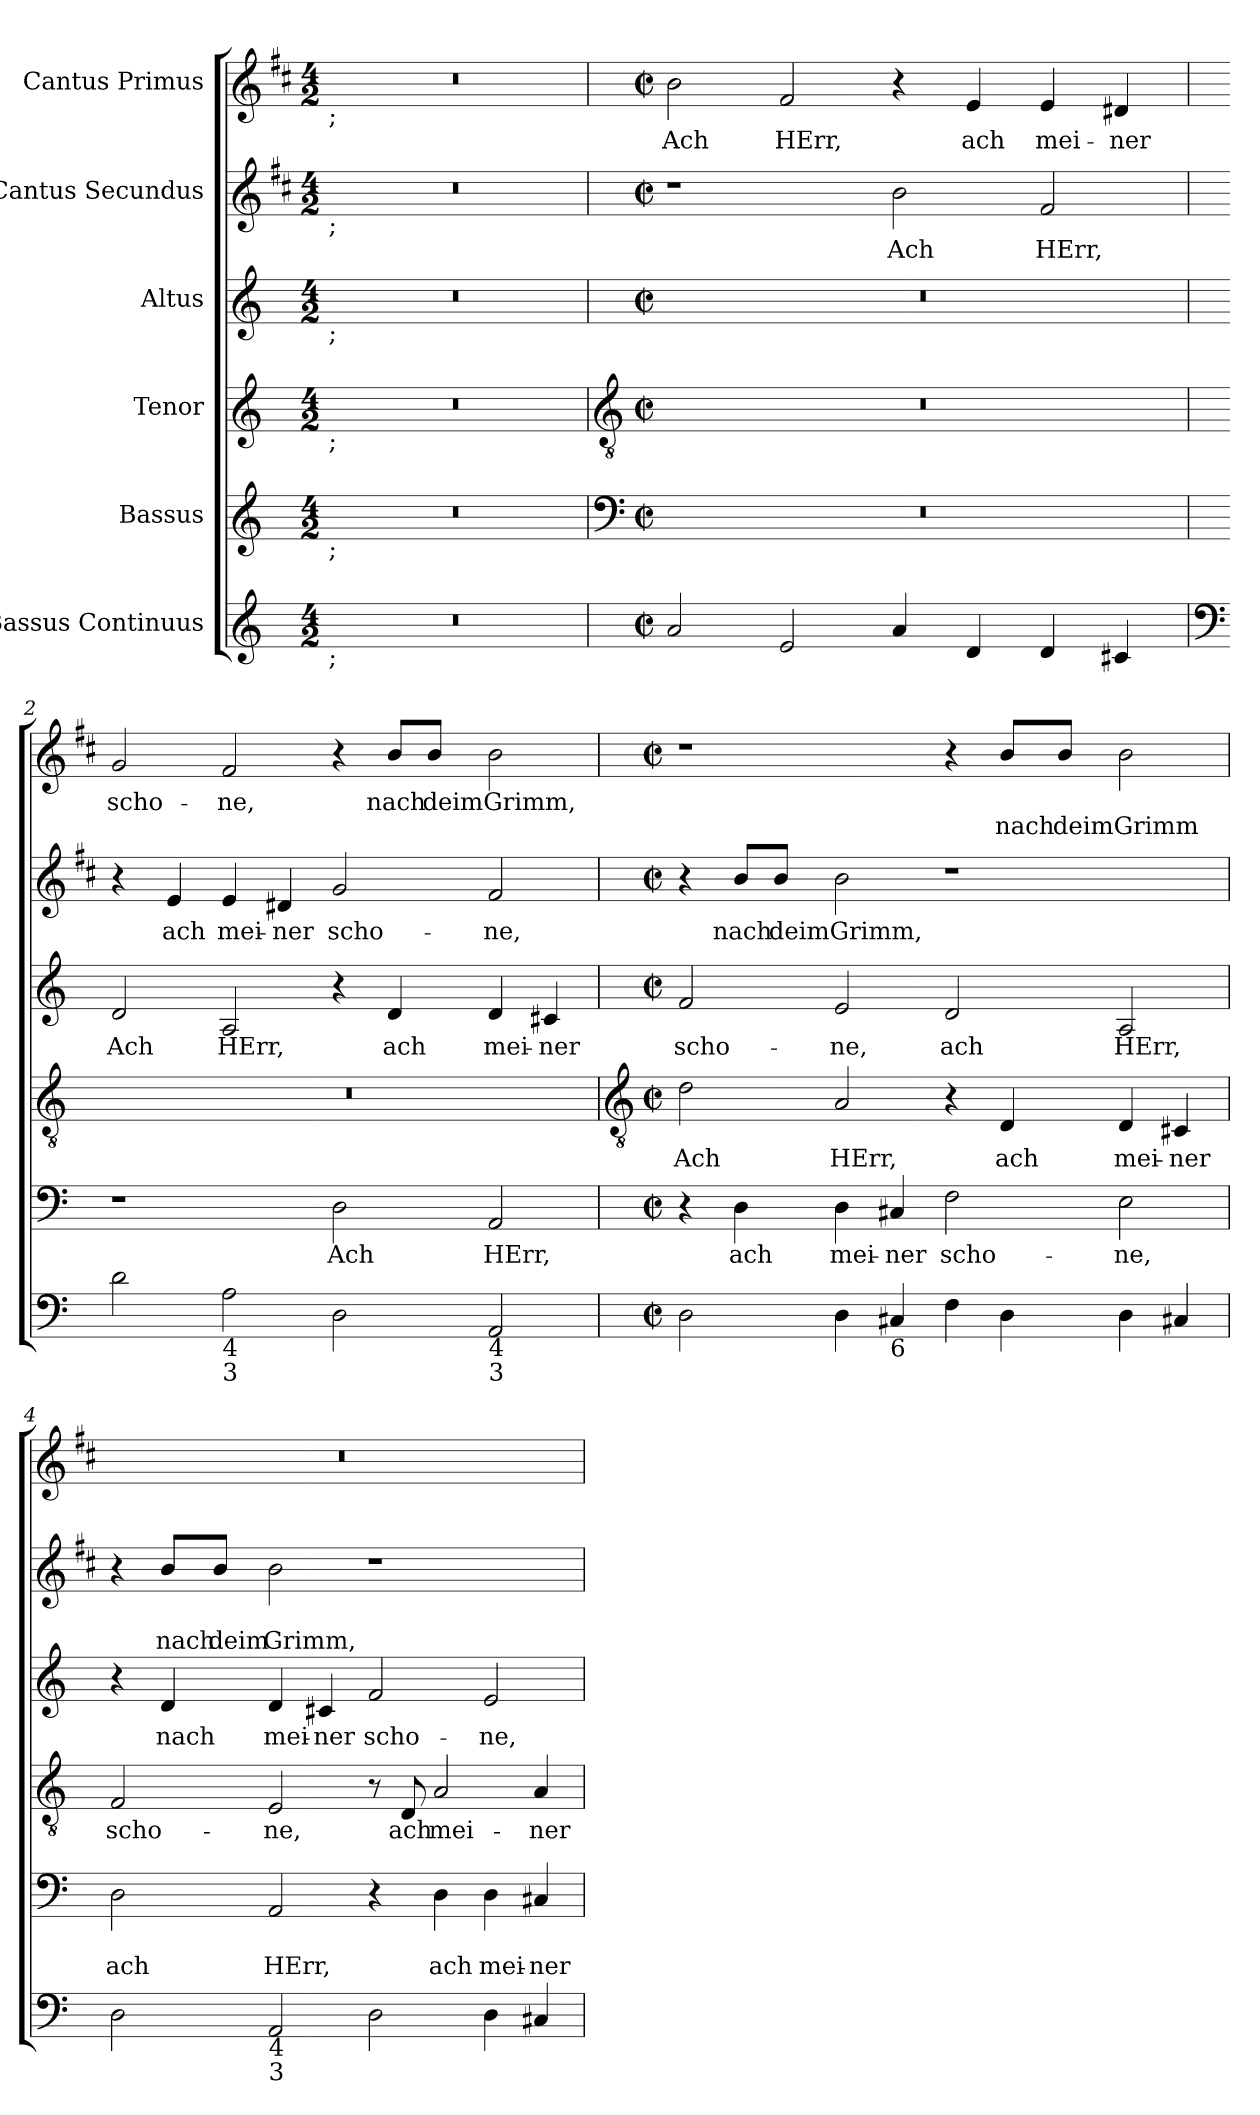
**kern	**kern	**text	**text	**kern	**text	**kern	**text	**kern	**text	**text	**kern	**text	**text
*part6	*part5	*part5	*part5	*part4	*part4	*part3	*part3	*part2	*part2	*part2	*part1	*part1	*part1
*staff6	*staff5	*staff5	*staff5	*staff4	*staff4	*staff3	*staff3	*staff2	*staff2	*staff2	*staff1	*staff1	*staff1
*I"Bassus Continuus	*I"Bassus	*	*	*I"Tenor	*	*I"Altus	*	*I"Cantus Secundus	*	*	*I"Cantus Primus	*	*
*clefG2	*clefG2	*	*	*clefG2	*	*clefG2	*	*clefG2	*	*	*clefG2	*	*
*	*	*	*	*	*	*	*	*ITrd1c2	*	*	*ITrd1c2	*	*
*k[]	*k[]	*	*	*k[]	*	*k[]	*	*k[]	*	*	*k[]	*	*
*C:	*C:	*	*	*C:	*	*C:	*	*C:	*	*	*C:	*	*
*M4/2	*M4/2	*	*	*M4/2	*	*M4/2	*	*M4/2	*	*	*M4/2	*	*
=	=	=	=	=	=	=	=	=	=	=	=	=	=
!	!	!	!	!	!	!	!	!	!	!	!LO:TX:b:t=;	!	!
!	!	!	!	!	!	!	!	!LO:TX:b:t=;	!	!	!	!	!
!	!	!	!	!	!	!LO:TX:b:t=;	!	!	!	!	!	!	!
!	!	!	!	!LO:TX:b:t=;	!	!	!	!	!	!	!	!	!
!	!LO:TX:b:t=;	!	!	!	!	!	!	!	!	!	!	!	!
!LO:TX:b:t=;	!	!	!	!	!	!	!	!	!	!	!	!	!
0r	0r	.	.	0r	.	0r	.	0r	.	.	0r	.	.
!!LO:LB:g=z
=1	=1	=1	=1	=1	=1	=1	=1	=1	=1	=1	=1	=1	=1
*	*clefF4	*	*	*clefGv2	*	*	*	*	*	*	*	*	*
*M4/2	*M4/2	*	*	*M4/2	*	*M4/2	*	*M4/2	*	*	*M4/2	*	*
*met(c|)	*met(c|)	*	*	*met(c|)	*	*met(c|)	*	*met(c|)	*	*	*met(c|)	*	*
!	!	!	!	!	!	!	!	!	!	!	!	!LO:LY:b	!
2a	0r	.	.	0r	.	0r	.	1r	.	.	2a	Ach	.
!	!	!	!	!	!	!	!	!	!	!	!	!LO:LY:b	!
2e	.	.	.	.	.	.	.	.	.	.	2e	HErr,	.
!	!	!	!	!	!	!	!	!	!LO:LY:b	!	!	!	!
4a	.	.	.	.	.	.	.	2a	Ach	.	4r	.	.
!	!	!	!	!	!	!	!	!	!	!	!	!LO:LY:b	!
4d	.	.	.	.	.	.	.	.	.	.	4d	ach	.
!	!	!	!	!	!	!	!	!	!LO:LY:b	!	!	!LO:LY:b	!
4d	.	.	.	.	.	.	.	2e	HErr,	.	4d	mei-	.
!	!	!	!	!	!	!	!	!	!	!	!	!LO:LY:b	!
4c#X	.	.	.	.	.	.	.	.	.	.	4c#X	-ner	.
=2	=2	=2	=2	=2	=2	=2	=2	=2	=2	=2	=2	=2	=2
*clefF4	*	*	*	*	*	*	*	*	*	*	*	*	*
!	!	!	!	!	!	!	!LO:LY:b	!	!	!	!	!LO:LY:b	!
2d	1r	.	.	0r	.	2d	Ach	4r	.	.	2f	scho-	.
!	!	!	!	!	!	!	!	!	!LO:LY:b	!	!	!	!
.	.	.	.	.	.	.	.	4d	ach	.	.	.	.
!LO:TX:b:t=4	!	!	!	!	!	!	!	!	!	!	!	!	!
!LO:TX:b:t=3	!	!	!	!	!	!	!	!	!	!	!	!	!
!	!	!	!	!	!	!	!LO:LY:b	!	!LO:LY:b	!	!	!LO:LY:b	!
2A	.	.	.	.	.	2A	HErr,	4d	mei-	.	2e	-ne,	.
!	!	!	!	!	!	!	!	!	!LO:LY:b	!	!	!	!
.	.	.	.	.	.	.	.	4c#X	-ner	.	.	.	.
!	!	!LO:LY:b	!	!	!	!	!	!	!LO:LY:b	!	!	!	!
2D	2D	Ach	.	.	.	4r	.	2f	scho-	.	4r	.	.
!	!	!	!	!	!	!	!LO:LY:b	!	!	!	!	!LO:LY:b	!
.	.	.	.	.	.	4d	ach	.	.	.	8a/L	nach	.
!	!	!	!	!	!	!	!	!	!	!	!	!LO:LY:b	!
.	.	.	.	.	.	.	.	.	.	.	8a/J	deim	.
!LO:TX:b:t=4	!	!	!	!	!	!	!	!	!	!	!	!	!
!LO:TX:b:t=3	!	!	!	!	!	!	!	!	!	!	!	!	!
!	!	!LO:LY:b	!	!	!	!	!LO:LY:b	!	!LO:LY:b	!	!	!LO:LY:b	!
2AA	2AA	HErr,	.	.	.	4d	mei-	2e	-ne,	.	2a	Grimm,	.
!	!	!	!	!	!	!	!LO:LY:b	!	!	!	!	!	!
.	.	.	.	.	.	4c#X	-ner	.	.	.	.	.	.
!!LO:LB:g=z
=3	=3	=3	=3	=3	=3	=3	=3	=3	=3	=3	=3	=3	=3
*	*	*	*	*clefGv2	*	*	*	*	*	*	*	*	*
*M4/2	*M4/2	*	*	*M4/2	*	*M4/2	*	*M4/2	*	*	*M4/2	*	*
*met(c|)	*met(c|)	*	*	*met(c|)	*	*met(c|)	*	*met(c|)	*	*	*met(c|)	*	*
!	!	!	!	!	!LO:LY:b	!	!LO:LY:b	!	!	!	!	!	!
2D	4r	.	.	2d	Ach	2f	scho-	4r	.	.	1r	.	.
!	!	!LO:LY:b	!	!	!	!	!	!	!LO:LY:b	!	!	!	!
.	4D	ach	.	.	.	.	.	8a/L	nach	.	.	.	.
!	!	!	!	!	!	!	!	!	!LO:LY:b	!	!	!	!
.	.	.	.	.	.	.	.	8a/J	deim	.	.	.	.
!	!	!LO:LY:b	!	!	!LO:LY:b	!	!LO:LY:b	!	!LO:LY:b	!	!	!	!
4D	4D	mei-	.	2A	HErr,	2e	-ne,	2a	Grimm,	.	.	.	.
!LO:TX:b:t=6	!	!	!	!	!	!	!	!	!	!	!	!	!
!	!	!LO:LY:b	!	!	!	!	!	!	!	!	!	!	!
4C#X	4C#X	-ner	.	.	.	.	.	.	.	.	.	.	.
!	!	!LO:LY:b	!	!	!	!	!LO:LY:b	!	!	!	!	!	!
4F	2F	scho-	.	4r	.	2d	ach	1r	.	.	4r	.	.
!	!	!	!	!	!LO:LY:b	!	!	!	!	!	!	!	!LO:LY:b
4D	.	.	.	4D	ach	.	.	.	.	.	8a/L	.	nach
!	!	!	!	!	!	!	!	!	!	!	!	!	!LO:LY:b
.	.	.	.	.	.	.	.	.	.	.	8a/J	.	deim
!	!	!LO:LY:b	!	!	!LO:LY:b	!	!LO:LY:b	!	!	!	!	!	!LO:LY:b
4D	2E	-ne,	.	4D	mei-	2A	HErr,	.	.	.	2a	.	Grimm
!	!	!	!	!	!LO:LY:b	!	!	!	!	!	!	!	!
4C#X	.	.	.	4C#X	-ner	.	.	.	.	.	.	.	.
=4	=4	=4	=4	=4	=4	=4	=4	=4	=4	=4	=4	=4	=4
!	!	!	!LO:LY:b	!	!LO:LY:b	!	!	!	!	!	!	!	!
2D	2D	.	ach	2F	scho-	4r	.	4r	.	.	0r	.	.
!	!	!	!	!	!	!	!LO:LY:b	!	!	!LO:LY:b	!	!	!
.	.	.	.	.	.	4d	nach	8a/L	.	nach	.	.	.
!	!	!	!	!	!	!	!	!	!	!LO:LY:b	!	!	!
.	.	.	.	.	.	.	.	8a/J	.	deim	.	.	.
!LO:TX:b:t=4	!	!	!	!	!	!	!	!	!	!	!	!	!
!LO:TX:b:t=3	!	!	!	!	!	!	!	!	!	!	!	!	!
!	!	!	!LO:LY:b	!	!LO:LY:b	!	!LO:LY:b	!	!	!LO:LY:b	!	!	!
2AA	2AA	.	HErr,	2E	-ne,	4d	mei-	2a	.	Grimm,	.	.	.
!	!	!	!	!	!	!	!LO:LY:b	!	!	!	!	!	!
.	.	.	.	.	.	4c#X	-ner	.	.	.	.	.	.
!	!	!	!	!	!	!	!LO:LY:b	!	!	!	!	!	!
2D	4r	.	.	8r	.	2f	scho-	1r	.	.	.	.	.
!	!	!	!	!	!LO:LY:b	!	!	!	!	!	!	!	!
.	.	.	.	8D	ach	.	.	.	.	.	.	.	.
!	!	!	!LO:LY:b	!	!LO:LY:b	!	!	!	!	!	!	!	!
.	4D	.	ach	2A	mei-	.	.	.	.	.	.	.	.
!	!	!	!LO:LY:b	!	!	!	!LO:LY:b	!	!	!	!	!	!
4D	4D	.	mei-	.	.	2e	-ne,	.	.	.	.	.	.
!	!	!	!LO:LY:b	!	!LO:LY:b	!	!	!	!	!	!	!	!
4C#X	4C#X	.	-ner	4A	-ner	.	.	.	.	.	.	.	.
=	=	=	=	=	=	=	=	=	=	=	=	=	=
*-	*-	*-	*-	*-	*-	*-	*-	*-	*-	*-	*-	*-	*-
